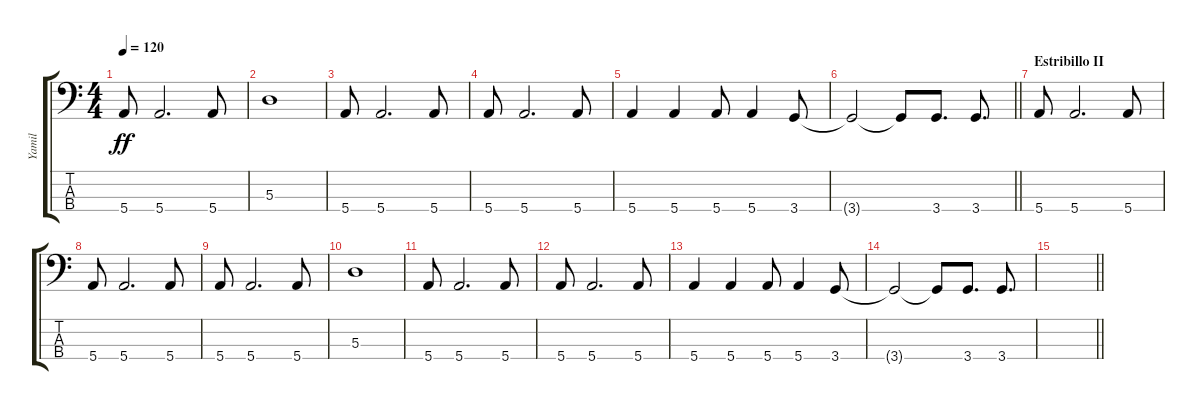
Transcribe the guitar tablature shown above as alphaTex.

\track ("Yamil" "Yamil") {instrument electricbasspick}
\staff {score tabs}
\tuning (G2 D2 A1 E1) {hide}
\ts (4 4)
\tempo 120
\clef f4
\ks c
5.4.8{dy ff} 5.4.2{d} 5.4.8 |
5.3.1 |
5.4.8 5.4.2{d} 5.4.8 |
5.4.8 5.4.2{d} 5.4.8 |
5.4.4 5.4.4 5.4.8 5.4.4 3.4.8 |
\barLineRight lightlight
3.4{t}.2 3.4{t}.8 3.4.8{d} 3.4.8{d} |
\section ("" "Estribillo II")
5.4.8 5.4.2{d} 5.4.8 |
5.4.8 5.4.2{d} 5.4.8 |
5.4.8 5.4.2{d} 5.4.8 |
5.3.1 |
5.4.8 5.4.2{d} 5.4.8 |
5.4.8 5.4.2{d} 5.4.8 |
5.4.4 5.4.4 5.4.8 5.4.4 3.4.8 |
3.4{t}.2 3.4{t}.8 3.4.8{d} 3.4.8{d} |
\barLineRight lightlight
